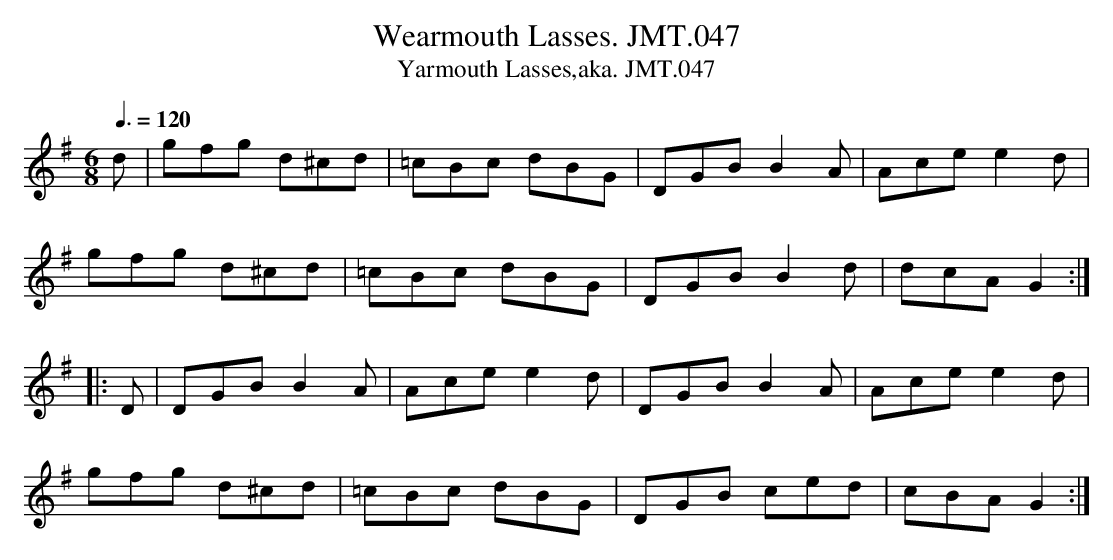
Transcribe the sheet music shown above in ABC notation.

X:1
T:Wearmouth Lasses. JMT.047
T:Yarmouth Lasses,aka. JMT.047
M:6/8
L:1/8
Q:3/8=120
K:G
d|gfg d^cd|=cBc dBG|DGBB2A|Acee2d|
gfg d^cd|=cBc dBG|DGBB2d|dcAG2:|
|:D |DGBB2A|Acee2d|DGBB2A|Acee2d|
gfg d^cd|=cBc dBG|DGB ced|cBAG2:|
